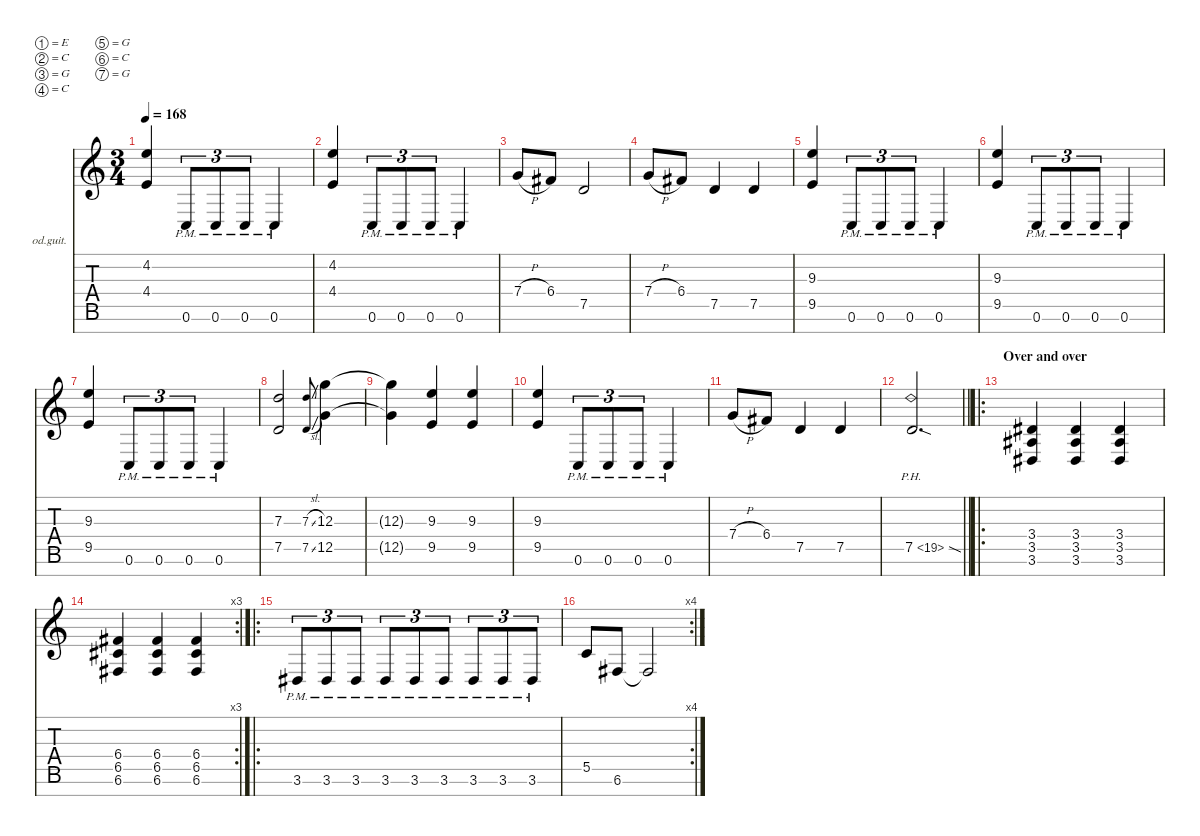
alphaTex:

\defaultSystemsLayout 4
\hideDynamics
\bracketExtendMode nobrackets
\firstSystemTrackNameOrientation horizontal
\otherSystemsTrackNameOrientation horizontal
\track ("Dev" "od.guit.") {instrument overdrivenguitar}
\staff {score tabs}
\tuning (E4 C4 G3 C3 G2 C2 G1)
\ts (3 4)
\tempo 168
\clef g2
\ks c
(4.2 4.4).4{dy f beam Up} 0.6{pm}.8{tu (3 2) beam Up} 0.6{pm}.8{tu (3 2) beam Up} 0.6{pm}.8{tu (3 2) beam Up} 0.6{pm}.4{beam Up} |
(4.2 4.4).4{beam Up} 0.6{pm}.8{tu (3 2) beam Up} 0.6{pm}.8{tu (3 2) beam Up} 0.6{pm}.8{tu (3 2) beam Up} 0.6{pm}.4{beam Up} |
7.4{h}.8{beam Up} 6.4{acc #}.8{beam Up} 7.5.2{beam Up} |
7.4{h}.8{beam Up} 6.4{acc #}.8{beam Up} 7.5.4{beam Up} 7.5.4{beam Up} |
(9.3 9.5).4{beam Up} 0.6{pm}.8{tu (3 2) beam Up} 0.6{pm}.8{tu (3 2) beam Up} 0.6{pm}.8{tu (3 2) beam Up} 0.6{pm}.4{beam Up} |
(9.3 9.5).4{beam Up} 0.6{pm}.8{tu (3 2) beam Up} 0.6{pm}.8{tu (3 2) beam Up} 0.6{pm}.8{tu (3 2) beam Up} 0.6{pm}.4{beam Up} |
(9.3 9.5).4{beam Up} 0.6{pm}.8{tu (3 2) beam Up} 0.6{pm}.8{tu (3 2) beam Up} 0.6{pm}.8{tu (3 2) beam Up} 0.6{pm}.4{beam Up} |
(7.3 7.5).2{beam Up} (7.3{sl} 7.5{sl}).8{gr onbeat dy mf beam Up} (12.3 12.5).4{dy f beam Down} |
(12.3{t} 12.5{t}).4{beam Down} (9.3 9.5).4{beam Up} (9.3 9.5).4{beam Up} |
(9.3 9.5).4{beam Up} 0.6{pm}.8{tu (3 2) beam Up} 0.6{pm}.8{tu (3 2) beam Up} 0.6{pm}.8{tu (3 2) beam Up} 0.6{pm}.4{beam Up} |
7.4{h}.8{beam Up} 6.4{acc #}.8{beam Up} 7.5.4{beam Up} 7.5.4{beam Up} |
\barLineRight lightlight
7.5{ph 12 sod}.2{d beam Up} |
\ro
\section ("" "Over and over")
(3.4{acc #} 3.5{acc #} 3.6{acc #}).4{beam Up} (3.4{acc #} 3.5{acc #} 3.6{acc #}).4{beam Up} (3.4{acc #} 3.5{acc #} 3.6{acc #}).4{beam Up} |
\rc 3
(6.4{acc #} 6.5{acc #} 6.6{acc #}).4{beam Up} (6.4{acc #} 6.5{acc #} 6.6{acc #}).4{beam Up} (6.4{acc #} 6.5{acc #} 6.6{acc #}).4{beam Up} |
\ro
3.6{pm acc #}.8{tu (3 2) beam Up} 3.6{pm acc #}.8{tu (3 2) beam Up} 3.6{pm acc #}.8{tu (3 2) beam Up} 3.6{pm acc #}.8{tu (3 2) beam Up} 3.6{pm acc #}.8{tu (3 2) beam Up} 3.6{pm acc #}.8{tu (3 2) beam Up} 3.6{pm acc #}.8{tu (3 2) beam Up} 3.6{pm acc #}.8{tu (3 2) beam Up} 3.6{pm acc #}.8{tu (3 2) beam Up} |
\rc 4
5.5.8{beam Up} 6.6{acc #}.8{beam Up} 6.6{t acc #}.2{beam Up}
